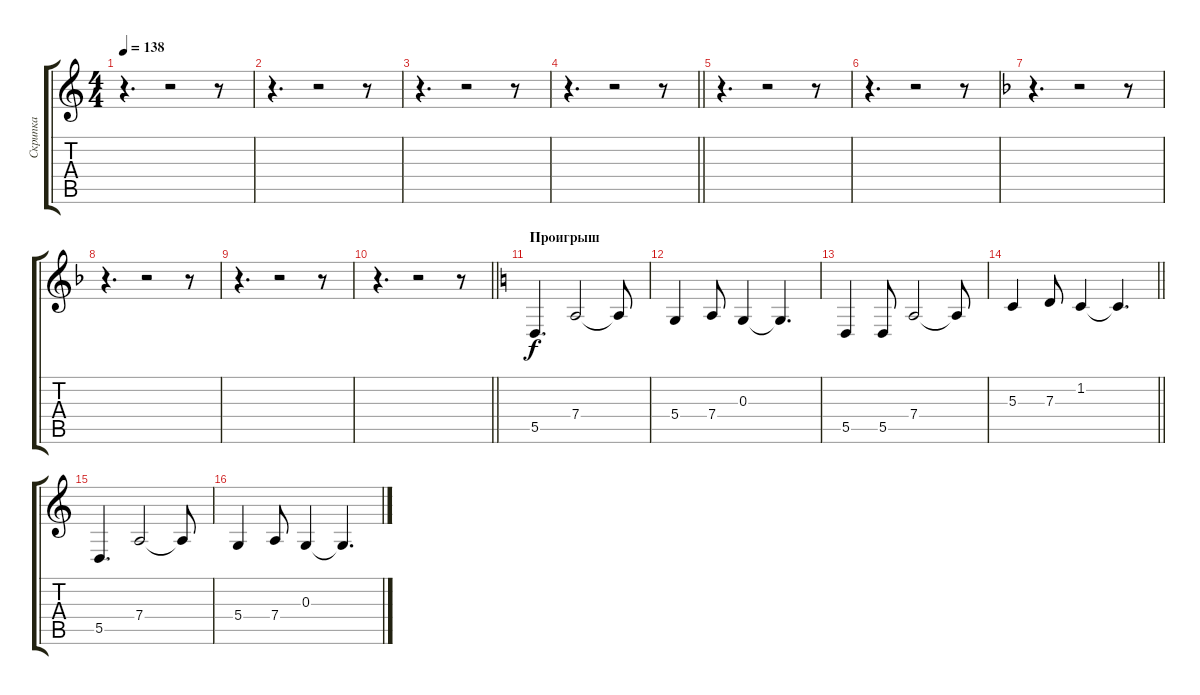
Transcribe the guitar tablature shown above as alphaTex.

\track ("Скрипка" "Скрипка") {instrument violin}
\staff {score tabs}
\tuning (E4 B3 G3 D3 A2 E2) {hide}
\ts (4 4)
\tempo 138
\clef g2
\ks c
r.4{d dy f} r.2 r.8 |
r.4{d} r.2 r.8 |
r.4{d} r.2 r.8 |
\barLineRight lightlight
r.4{d} r.2 r.8 |
r.4{d} r.2 r.8 |
r.4{d} r.2 r.8 |
\ks f
r.4{d} r.2 r.8 |
r.4{d} r.2 r.8 |
r.4{d} r.2 r.8 |
\barLineRight lightlight
r.4{d} r.2 r.8 |
\section ("" "Проигрыш")
\ks c
5.5.4{d} 7.4.2 7.4{t}.8 |
5.4.4 7.4.8 0.3.4 0.3{t}.4{d} |
5.5.4 5.5.8 7.4.2 7.4{t}.8 |
\barLineRight lightlight
5.3.4 7.3.8 1.2.4 1.2{t}.4{d} |
5.5.4{d} 7.4.2 7.4{t}.8 |
5.4.4 7.4.8 0.3.4 0.3{t}.4{d}
